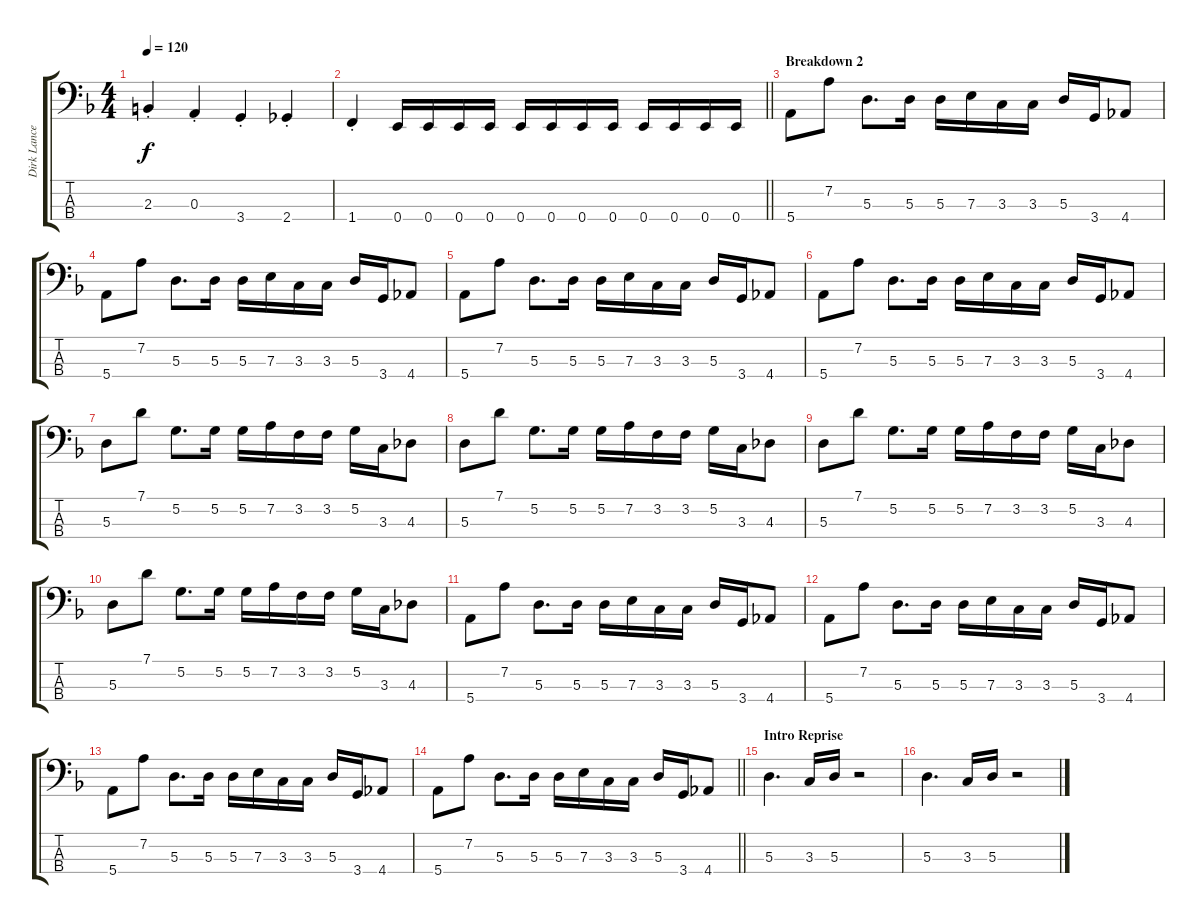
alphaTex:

\track ("Dirk Lance" "Dirk Lance") {instrument slapbass1}
\staff {score tabs}
\tuning (G2 D2 A1 E1) {hide}
\ts (4 4)
\tempo 120
\clef f4
\ks dminor
2.3{st}.4{dy f} 0.3{st}.4 3.4{st}.4 2.4{st}.4 |
\barLineRight lightlight
1.4{st}.4 0.4.16 0.4.16 0.4.16 0.4.16 0.4.16 0.4.16 0.4.16 0.4.16 0.4.16 0.4.16 0.4.16 0.4.16 |
\section ("" "Breakdown 2")
5.4.8 7.2.8 5.3.8{d} 5.3.16 5.3.16 7.3.16 3.3.16 3.3.16 5.3.16 3.4.16 4.4.8 |
5.4.8 7.2.8 5.3.8{d} 5.3.16 5.3.16 7.3.16 3.3.16 3.3.16 5.3.16 3.4.16 4.4.8 |
5.4.8 7.2.8 5.3.8{d} 5.3.16 5.3.16 7.3.16 3.3.16 3.3.16 5.3.16 3.4.16 4.4.8 |
5.4.8 7.2.8 5.3.8{d} 5.3.16 5.3.16 7.3.16 3.3.16 3.3.16 5.3.16 3.4.16 4.4.8 |
5.3.8 7.1.8 5.2.8{d} 5.2.16 5.2.16 7.2.16 3.2.16 3.2.16 5.2.16 3.3.16 4.3.8 |
5.3.8 7.1.8 5.2.8{d} 5.2.16 5.2.16 7.2.16 3.2.16 3.2.16 5.2.16 3.3.16 4.3.8 |
5.3.8 7.1.8 5.2.8{d} 5.2.16 5.2.16 7.2.16 3.2.16 3.2.16 5.2.16 3.3.16 4.3.8 |
5.3.8 7.1.8 5.2.8{d} 5.2.16 5.2.16 7.2.16 3.2.16 3.2.16 5.2.16 3.3.16 4.3.8 |
5.4.8 7.2.8 5.3.8{d} 5.3.16 5.3.16 7.3.16 3.3.16 3.3.16 5.3.16 3.4.16 4.4.8 |
5.4.8 7.2.8 5.3.8{d} 5.3.16 5.3.16 7.3.16 3.3.16 3.3.16 5.3.16 3.4.16 4.4.8 |
5.4.8 7.2.8 5.3.8{d} 5.3.16 5.3.16 7.3.16 3.3.16 3.3.16 5.3.16 3.4.16 4.4.8 |
\barLineRight lightlight
5.4.8 7.2.8 5.3.8{d} 5.3.16 5.3.16 7.3.16 3.3.16 3.3.16 5.3.16 3.4.16 4.4.8 |
\section ("" "Intro Reprise")
5.3.4{d} 3.3.16 5.3.16 r.2 |
5.3.4{d} 3.3.16 5.3.16 r.2
